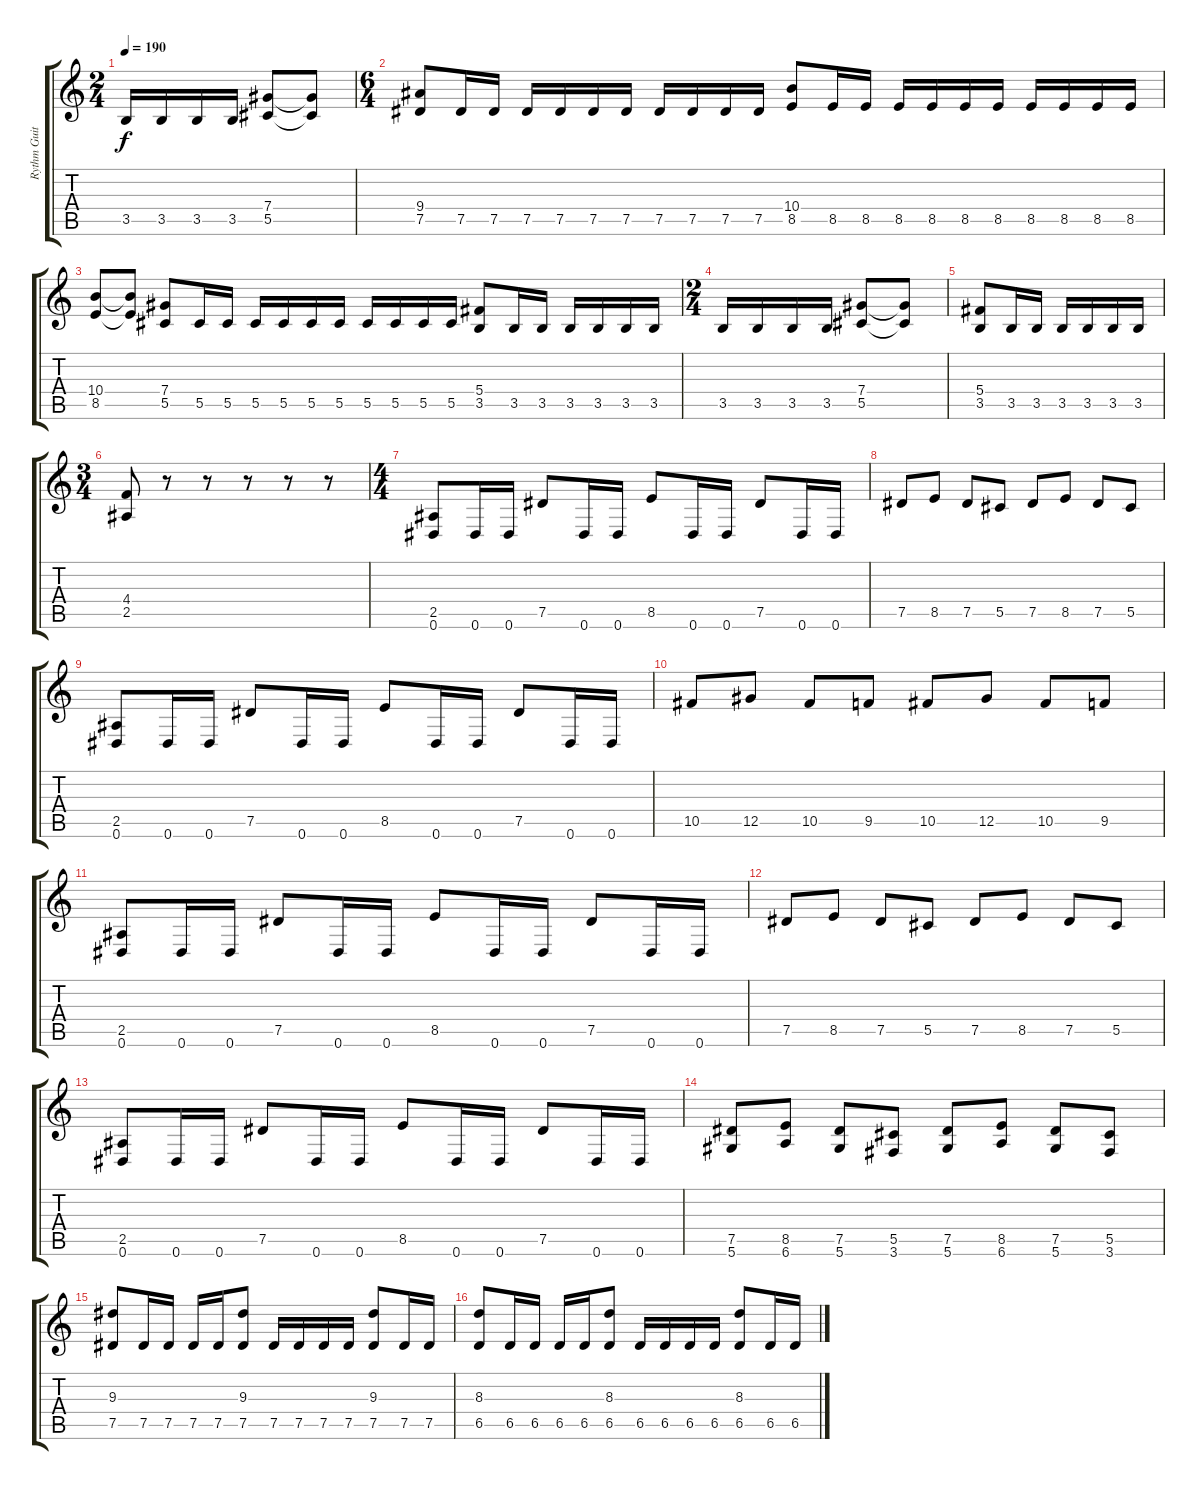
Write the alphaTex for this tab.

\track ("Rythm Guitar" "Rythm Guit") {instrument distortionguitar}
\staff {score tabs}
\tuning (Eb4 Bb3 Gb3 Db3 Ab2 Eb2) {hide}
\ts (2 4)
\tempo 190
\clef g2
\ks c
3.5.16{dy f} 3.5.16 3.5.16 3.5.16 (7.4 5.5).8 (7.4{t} 5.5{t}).8 |
\ts (6 4)
(9.4 7.5).8 7.5.16 7.5.16 7.5.16 7.5.16 7.5.16 7.5.16 7.5.16 7.5.16 7.5.16 7.5.16 (10.4 8.5).8 8.5.16 8.5.16 8.5.16 8.5.16 8.5.16 8.5.16 8.5.16 8.5.16 8.5.16 8.5.16 |
(10.4 8.5).8 (10.4{t} 8.5{t}).8 (7.4 5.5).8 5.5.16 5.5.16 5.5.16 5.5.16 5.5.16 5.5.16 5.5.16 5.5.16 5.5.16 5.5.16 (5.4 3.5).8 3.5.16 3.5.16 3.5.16 3.5.16 3.5.16 3.5.16 |
\ts (2 4)
3.5.16 3.5.16 3.5.16 3.5.16 (7.4 5.5).8 (7.4{t} 5.5{t}).8 |
(5.4 3.5).8 3.5.16 3.5.16 3.5.16 3.5.16 3.5.16 3.5.16 |
\ts (3 4)
(4.4 2.5).8 r.8 r.8 r.8 r.8 r.8 |
\ts (4 4)
(2.5 0.6).8 0.6.16 0.6.16 7.5.8 0.6.16 0.6.16 8.5.8 0.6.16 0.6.16 7.5.8 0.6.16 0.6.16 |
7.5.8 8.5.8 7.5.8 5.5.8 7.5.8 8.5.8 7.5.8 5.5.8 |
(2.5 0.6).8 0.6.16 0.6.16 7.5.8 0.6.16 0.6.16 8.5.8 0.6.16 0.6.16 7.5.8 0.6.16 0.6.16 |
10.5.8 12.5.8 10.5.8 9.5.8 10.5.8 12.5.8 10.5.8 9.5.8 |
(2.5 0.6).8 0.6.16 0.6.16 7.5.8 0.6.16 0.6.16 8.5.8 0.6.16 0.6.16 7.5.8 0.6.16 0.6.16 |
7.5.8 8.5.8 7.5.8 5.5.8 7.5.8 8.5.8 7.5.8 5.5.8 |
(2.5 0.6).8 0.6.16 0.6.16 7.5.8 0.6.16 0.6.16 8.5.8 0.6.16 0.6.16 7.5.8 0.6.16 0.6.16 |
(7.5 5.6).8 (8.5 6.6).8 (7.5 5.6).8 (5.5 3.6).8 (7.5 5.6).8 (8.5 6.6).8 (7.5 5.6).8 (5.5 3.6).8 |
(9.3 7.5).8 7.5.16 7.5.16 7.5.16 7.5.16 (9.3 7.5).8 7.5.16 7.5.16 7.5.16 7.5.16 (9.3 7.5).8 7.5.16 7.5.16 |
(8.3 6.5).8 6.5.16 6.5.16 6.5.16 6.5.16 (8.3 6.5).8 6.5.16 6.5.16 6.5.16 6.5.16 (8.3 6.5).8 6.5.16 6.5.16
